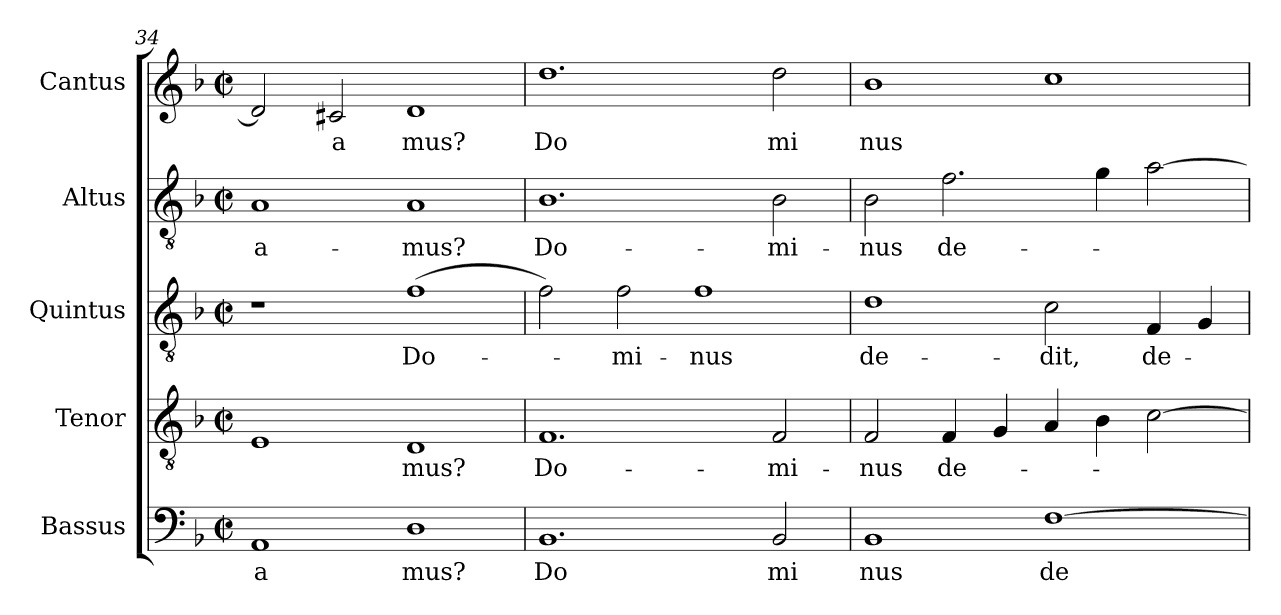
**kern	**text	**kern	**text	**kern	**text	**kern	**text	**kern	**text
*part5	*part5	*part4	*part4	*part3	*part3	*part2	*part2	*part1	*part1
*staff5	*staff5	*staff4	*staff4	*staff3	*staff3	*staff2	*staff2	*staff1	*staff1
*I"Bassus	*	*I"Tenor	*	*I"Quintus	*	*I"Altus	*	*I"Cantus	*
*clefF4	*	*clefGv2	*	*clefGv2	*	*clefGv2	*	*clefG2	*
*k[b-]	*	*k[b-]	*	*k[b-]	*	*k[b-]	*	*k[b-]	*
*F:	*	*F:	*	*F:	*	*F:	*	*F:	*
*M2/2	*	*M2/2	*	*M2/2	*	*M2/2	*	*M2/2	*
*met(c|)	*	*met(c|)	*	*met(c|)	*	*met(c|)	*	*met(c|)	*
=34	=34	=34	=34	=34	=34	=34	=34	=34	=34
!	!LO:LY:b:cj	!	!	!	!	!	!LO:LY:b:cj	!	!
1AA	a	1E	.	1r	.	1A	-a-	2d/]	.
!	!	!	!	!	!	!	!	!	!LO:LY:b:cj
.	.	.	.	.	.	.	.	2c#/	a
!	!LO:LY:b:cj	!	!LO:LY:b:cj	!	!LO:LY:b:cj	!	!LO:LY:b:cj	!	!LO:LY:b:cj
1D	mus?	1D	-mus?	(>1f	Do-	1A	-mus?	1d	mus?
=35	=35	=35	=35	=35	=35	=35	=35	=35	=35
!	!LO:LY:b:cj	!	!LO:LY:b:cj	!	!	!	!LO:LY:b:cj	!	!LO:LY:b:cj
1.BB-	Do	1.F	Do-	2f\)	.	1.B-	Do-	1.dd	Do
!	!	!	!	!	!LO:LY:b:cj	!	!	!	!
.	.	.	.	2f\	-mi-	.	.	.	.
!	!	!	!	!	!LO:LY:b:cj	!	!	!	!
.	.	.	.	1f	-nus	.	.	.	.
!	!LO:LY:b:cj	!	!LO:LY:b:cj	!	!	!	!LO:LY:b:cj	!	!LO:LY:b:cj
2BB-/	mi	2F/	-mi-	.	.	2B-\	-mi-	2dd\	mi
=36	=36	=36	=36	=36	=36	=36	=36	=36	=36
!	!LO:LY:b:cj	!	!LO:LY:b:cj	!	!LO:LY:b:cj	!	!LO:LY:b:cj	!	!LO:LY:b
1BB-	nus	2F/	-nus	1d	de-	2B-\	-nus	1b-	nus
!	!	!	!LO:LY:b:cj	!	!	!	!LO:LY:b:cj	!	!
.	.	4F/	de-	.	.	2.f\	de-	.	.
.	.	4G/	.	.	.	.	.	.	.
!	!LO:LY:b:cj	!	!	!	!LO:LY:b:cj	!	!	!	!
[>1F	de	4A/	.	2c\	-dit,	.	.	1cc	.
.	.	4B-\	.	.	.	4g\	.	.	.
!	!	!	!	!	!LO:LY:b:cj	!	!	!	!
.	.	[>2c\	.	4F/	de-	[>2a\	.	.	.
.	.	.	.	4G/	.	.	.	.	.
=	=	=	=	=	=	=	=	=	=
*-	*-	*-	*-	*-	*-	*-	*-	*-	*-
